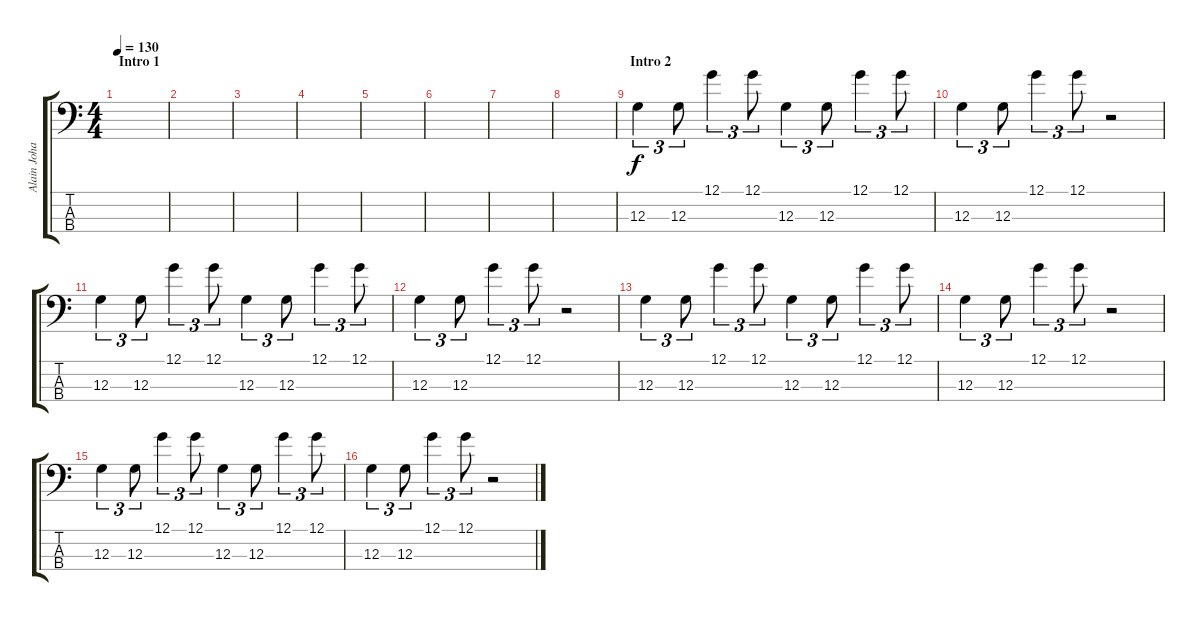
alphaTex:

\track ("Alain Johannes" "Alain Joha") {instrument electricbasspick}
\staff {score tabs}
\tuning (G2 D2 G1 E1) {hide}
\ts (4 4)
\section ("" "Intro 1")
\tempo 130
\clef f4
\ks c
|
|
|
|
|
|
|
|
\section ("" "Intro 2")
12.3.4{tu (3 2)} 12.3.8{tu (3 2)} 12.1.4{tu (3 2)} 12.1.8{tu (3 2)} 12.3.4{tu (3 2)} 12.3.8{tu (3 2)} 12.1.4{tu (3 2)} 12.1.8{tu (3 2)} |
12.3.4{tu (3 2)} 12.3.8{tu (3 2)} 12.1.4{tu (3 2)} 12.1.8{tu (3 2)} r.2 |
12.3.4{tu (3 2)} 12.3.8{tu (3 2)} 12.1.4{tu (3 2)} 12.1.8{tu (3 2)} 12.3.4{tu (3 2)} 12.3.8{tu (3 2)} 12.1.4{tu (3 2)} 12.1.8{tu (3 2)} |
12.3.4{tu (3 2)} 12.3.8{tu (3 2)} 12.1.4{tu (3 2)} 12.1.8{tu (3 2)} r.2 |
12.3.4{tu (3 2)} 12.3.8{tu (3 2)} 12.1.4{tu (3 2)} 12.1.8{tu (3 2)} 12.3.4{tu (3 2)} 12.3.8{tu (3 2)} 12.1.4{tu (3 2)} 12.1.8{tu (3 2)} |
12.3.4{tu (3 2)} 12.3.8{tu (3 2)} 12.1.4{tu (3 2)} 12.1.8{tu (3 2)} r.2 |
12.3.4{tu (3 2)} 12.3.8{tu (3 2)} 12.1.4{tu (3 2)} 12.1.8{tu (3 2)} 12.3.4{tu (3 2)} 12.3.8{tu (3 2)} 12.1.4{tu (3 2)} 12.1.8{tu (3 2)} |
12.3.4{tu (3 2)} 12.3.8{tu (3 2)} 12.1.4{tu (3 2)} 12.1.8{tu (3 2)} r.2
